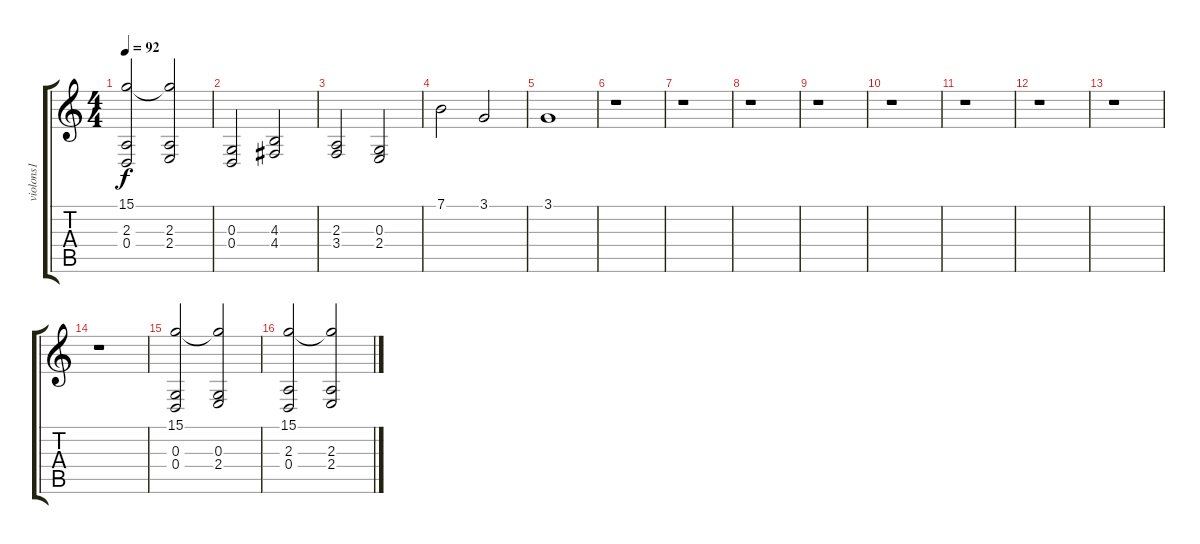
\track ("violons1" "violons1") {instrument stringensemble2}
\staff {score tabs}
\tuning (E4 B3 G3 D3 A2 E2) {hide}
\ts (4 4)
\tempo 92
\clef g2
\ks c
(15.1 2.3 0.4).2{dy f} (15.1{t} 2.3 2.4).2 |
(0.3 0.4).2 (4.3 4.4).2 |
(2.3 3.4).2 (0.3 2.4).2 |
7.1.2 3.1.2 |
3.1.1 |
r.1 |
r.1 |
r.1 |
r.1 |
r.1 |
r.1 |
r.1 |
r.1 |
r.1 |
(15.1 0.3 0.4).2 (15.1{t} 0.3 2.4).2 |
(15.1 2.3 0.4).2 (15.1{t} 2.3 2.4).2
